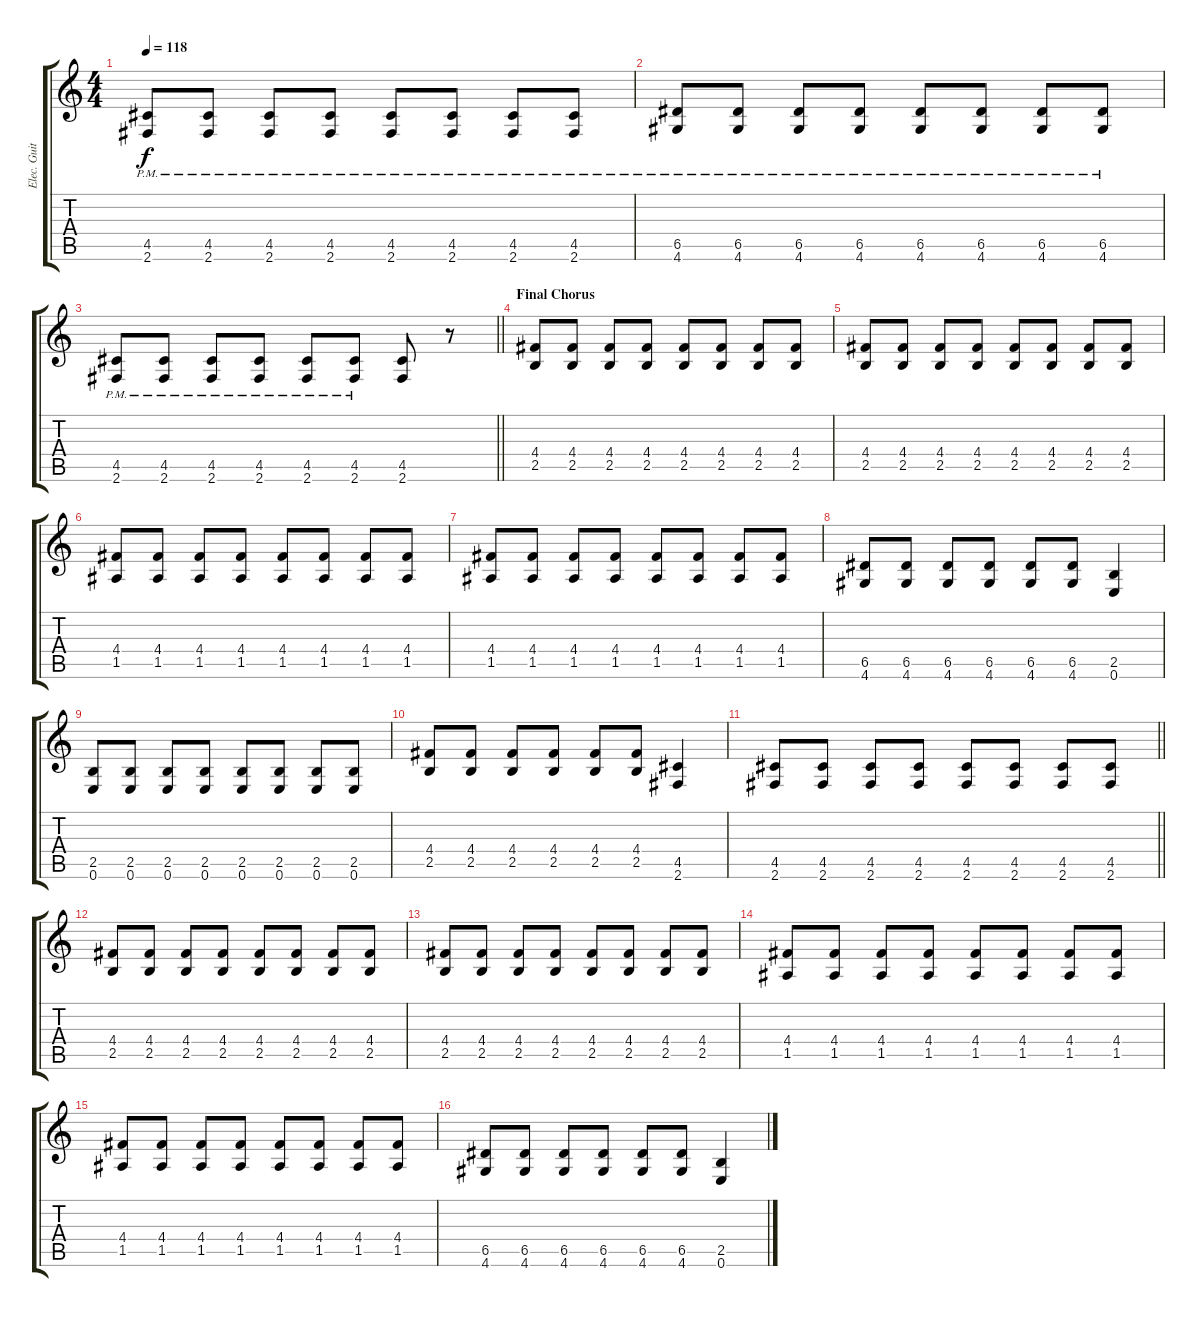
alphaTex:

\track ("Elec. Guitar" "Elec. Guit") {instrument distortionguitar}
\staff {score tabs}
\tuning (E4 B3 G3 D3 A2 E2) {hide}
\ts (4 4)
\tempo 118
\clef g2
\ks c
(4.5{pm} 2.6{pm}).8{dy f} (4.5{pm} 2.6{pm}).8 (4.5{pm} 2.6{pm}).8 (4.5{pm} 2.6{pm}).8 (4.5{pm} 2.6{pm}).8 (4.5{pm} 2.6{pm}).8 (4.5{pm} 2.6{pm}).8 (4.5{pm} 2.6{pm}).8 |
(6.5{pm} 4.6{pm}).8 (6.5{pm} 4.6{pm}).8 (6.5{pm} 4.6{pm}).8 (6.5{pm} 4.6{pm}).8 (6.5{pm} 4.6{pm}).8 (6.5{pm} 4.6{pm}).8 (6.5{pm} 4.6{pm}).8 (6.5{pm} 4.6{pm}).8 |
\barLineRight lightlight
(4.5{pm} 2.6{pm}).8 (4.5{pm} 2.6{pm}).8 (4.5{pm} 2.6{pm}).8 (4.5{pm} 2.6{pm}).8 (4.5{pm} 2.6{pm}).8 (4.5{pm} 2.6{pm}).8 (4.5 2.6).8 r.8 |
\section ("" "Final Chorus")
(4.4 2.5).8 (4.4 2.5).8 (4.4 2.5).8 (4.4 2.5).8 (4.4 2.5).8 (4.4 2.5).8 (4.4 2.5).8 (4.4 2.5).8 |
(4.4 2.5).8 (4.4 2.5).8 (4.4 2.5).8 (4.4 2.5).8 (4.4 2.5).8 (4.4 2.5).8 (4.4 2.5).8 (4.4 2.5).8 |
(4.4 1.5).8 (4.4 1.5).8 (4.4 1.5).8 (4.4 1.5).8 (4.4 1.5).8 (4.4 1.5).8 (4.4 1.5).8 (4.4 1.5).8 |
(4.4 1.5).8 (4.4 1.5).8 (4.4 1.5).8 (4.4 1.5).8 (4.4 1.5).8 (4.4 1.5).8 (4.4 1.5).8 (4.4 1.5).8 |
(6.5 4.6).8 (6.5 4.6).8 (6.5 4.6).8 (6.5 4.6).8 (6.5 4.6).8 (6.5 4.6).8 (2.5 0.6).4 |
(2.5 0.6).8 (2.5 0.6).8 (2.5 0.6).8 (2.5 0.6).8 (2.5 0.6).8 (2.5 0.6).8 (2.5 0.6).8 (2.5 0.6).8 |
(4.4 2.5).8 (4.4 2.5).8 (4.4 2.5).8 (4.4 2.5).8 (4.4 2.5).8 (4.4 2.5).8 (4.5 2.6).4 |
\barLineRight lightlight
(4.5 2.6).8 (4.5 2.6).8 (4.5 2.6).8 (4.5 2.6).8 (4.5 2.6).8 (4.5 2.6).8 (4.5 2.6).8 (4.5 2.6).8 |
(4.4 2.5).8 (4.4 2.5).8 (4.4 2.5).8 (4.4 2.5).8 (4.4 2.5).8 (4.4 2.5).8 (4.4 2.5).8 (4.4 2.5).8 |
(4.4 2.5).8 (4.4 2.5).8 (4.4 2.5).8 (4.4 2.5).8 (4.4 2.5).8 (4.4 2.5).8 (4.4 2.5).8 (4.4 2.5).8 |
(4.4 1.5).8 (4.4 1.5).8 (4.4 1.5).8 (4.4 1.5).8 (4.4 1.5).8 (4.4 1.5).8 (4.4 1.5).8 (4.4 1.5).8 |
(4.4 1.5).8 (4.4 1.5).8 (4.4 1.5).8 (4.4 1.5).8 (4.4 1.5).8 (4.4 1.5).8 (4.4 1.5).8 (4.4 1.5).8 |
(6.5 4.6).8 (6.5 4.6).8 (6.5 4.6).8 (6.5 4.6).8 (6.5 4.6).8 (6.5 4.6).8 (2.5 0.6).4
